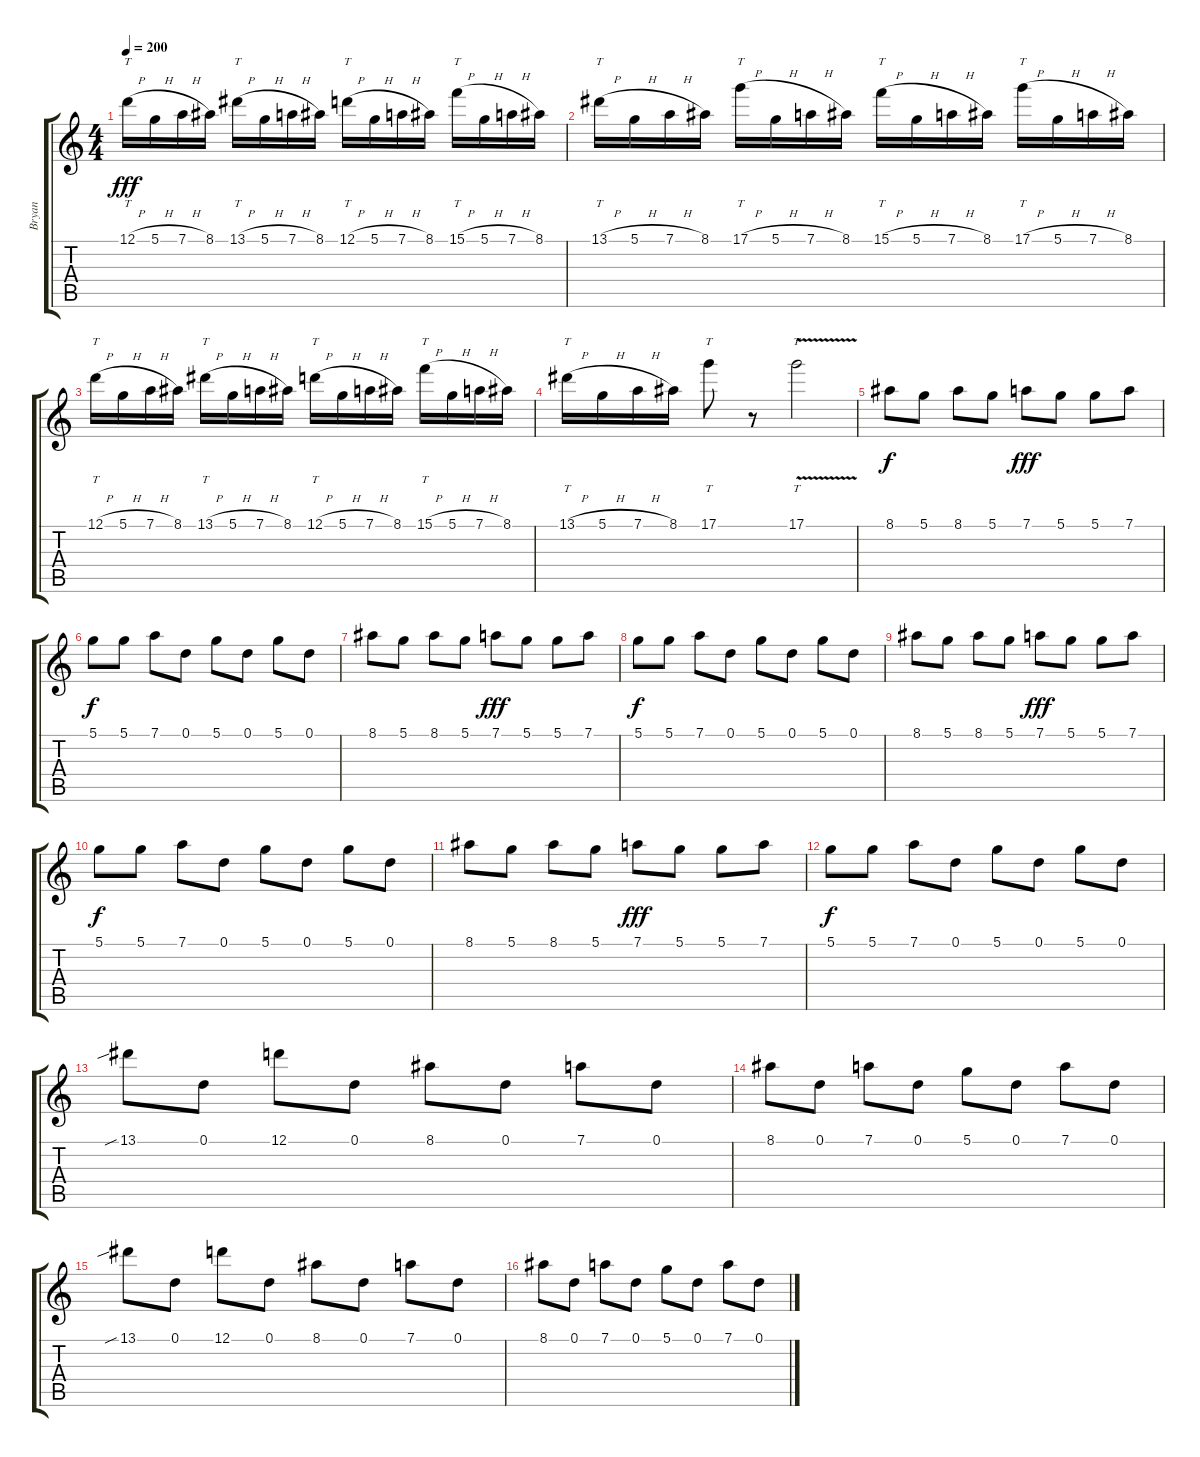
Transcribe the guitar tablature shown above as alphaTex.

\track ("Bryan " "Bryan ") {instrument distortionguitar}
\staff {score tabs}
\tuning (D4 A3 F3 C3 G2 C2) {hide}
\ts (4 4)
\tempo 200
\clef g2
\ks c
12.1{h}.16{tt dy fff} 5.1{h}.16 7.1{h}.16 8.1.16 13.1{h}.16{tt} 5.1{h}.16 7.1{h}.16 8.1.16 12.1{h}.16{tt} 5.1{h}.16 7.1{h}.16 8.1.16 15.1{h}.16{tt} 5.1{h}.16 7.1{h}.16 8.1.16 |
13.1{h}.16{tt} 5.1{h}.16 7.1{h}.16 8.1.16 17.1{h}.16{tt} 5.1{h}.16 7.1{h}.16 8.1.16 15.1{h}.16{tt} 5.1{h}.16 7.1{h}.16 8.1.16 17.1{h}.16{tt} 5.1{h}.16 7.1{h}.16 8.1.16 |
12.1{h}.16{tt} 5.1{h}.16 7.1{h}.16 8.1.16 13.1{h}.16{tt} 5.1{h}.16 7.1{h}.16 8.1.16 12.1{h}.16{tt} 5.1{h}.16 7.1{h}.16 8.1.16 15.1{h}.16{tt} 5.1{h}.16 7.1{h}.16 8.1.16 |
13.1{h}.16{tt} 5.1{h}.16 7.1{h}.16 8.1.16 17.1.8{tt} r.8 17.1{v}.2{tt} |
8.1.8{dy f} 5.1.8 8.1.8 5.1.8 7.1.8{dy fff} 5.1.8 5.1.8 7.1.8 |
5.1.8{dy f} 5.1.8 7.1.8 0.1.8 5.1.8 0.1.8 5.1.8 0.1.8 |
8.1.8 5.1.8 8.1.8 5.1.8 7.1.8{dy fff} 5.1.8 5.1.8 7.1.8 |
5.1.8{dy f} 5.1.8 7.1.8 0.1.8 5.1.8 0.1.8 5.1.8 0.1.8 |
8.1.8 5.1.8 8.1.8 5.1.8 7.1.8{dy fff} 5.1.8 5.1.8 7.1.8 |
5.1.8{dy f} 5.1.8 7.1.8 0.1.8 5.1.8 0.1.8 5.1.8 0.1.8 |
8.1.8 5.1.8 8.1.8 5.1.8 7.1.8{dy fff} 5.1.8 5.1.8 7.1.8 |
5.1.8{dy f} 5.1.8 7.1.8 0.1.8 5.1.8 0.1.8 5.1.8 0.1.8 |
13.1{sib}.8 0.1.8 12.1.8 0.1.8 8.1.8 0.1.8 7.1.8 0.1.8 |
8.1.8 0.1.8 7.1.8 0.1.8 5.1.8 0.1.8 7.1.8 0.1.8 |
13.1{sib}.8 0.1.8 12.1.8 0.1.8 8.1.8 0.1.8 7.1.8 0.1.8 |
8.1.8 0.1.8 7.1.8 0.1.8 5.1.8 0.1.8 7.1.8 0.1.8
